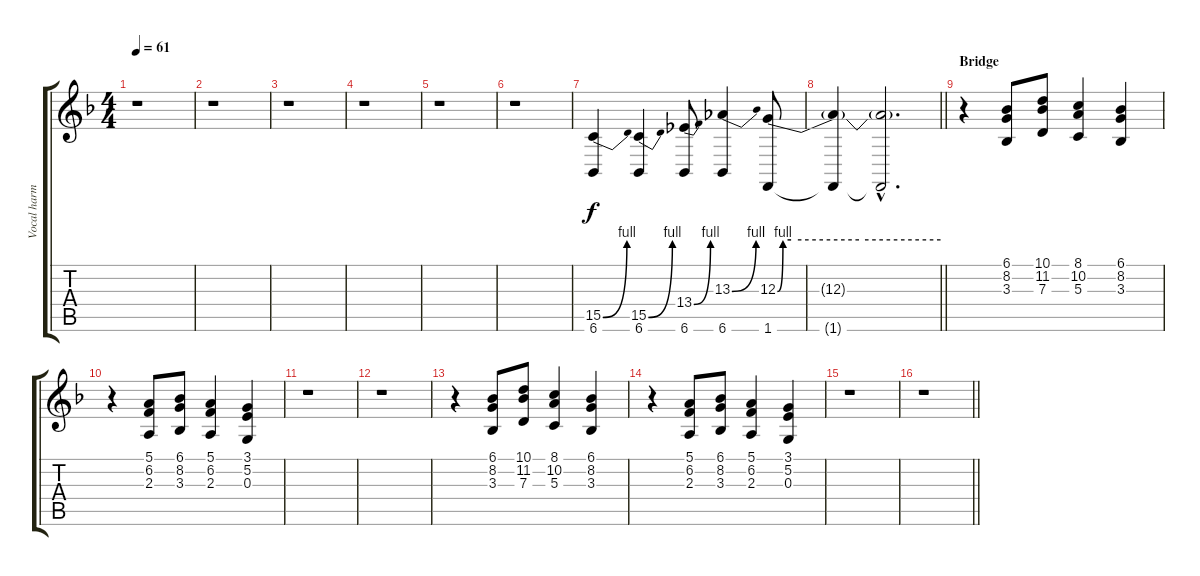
\track ("Vocal harmonies" "Vocal harm") {instrument shakuhachi}
\staff {score tabs}
\tuning (E4 B3 G3 D3 A2 E2) {hide}
\ts (4 4)
\tempo 61
\clef g2
\ks f
r.1{dy f} |
r.1 |
r.1 |
r.1 |
r.1 |
r.1 |
(15.5{be (bend 0 0 60 4)} 6.6).4 (15.5{be (bend 0 0 60 4)} 6.6).4 (13.4{be (bend 0 0 60 4)} 6.6).8 (13.3{be (bend 0 0 60 4)} 6.6).4 (12.3{be (custom 0 0 2 4 5 4 30 4 60 4)} 1.6).8 |
\barLineRight lightlight
(12.3{t} 1.6{t}).4 (12.3{hac t} 1.6{hac t}).2{d volume 0} |
\section ("" "Bridge")
r.4{volume 10} (6.1 8.2 3.3).8 (10.1 11.2 7.3).8 (8.1 10.2 5.3).4 (6.1 8.2 3.3).4 |
r.4 (5.1 6.2 2.3).8 (6.1 8.2 3.3).8 (5.1 6.2 2.3).4 (3.1 5.2 0.3).4 |
r.1 |
r.1 |
r.4{volume 10} (6.1 8.2 3.3).8 (10.1 11.2 7.3).8 (8.1 10.2 5.3).4 (6.1 8.2 3.3).4 |
r.4 (5.1 6.2 2.3).8 (6.1 8.2 3.3).8 (5.1 6.2 2.3).4 (3.1 5.2 0.3).4 |
r.1 |
\barLineRight lightlight
r.1
